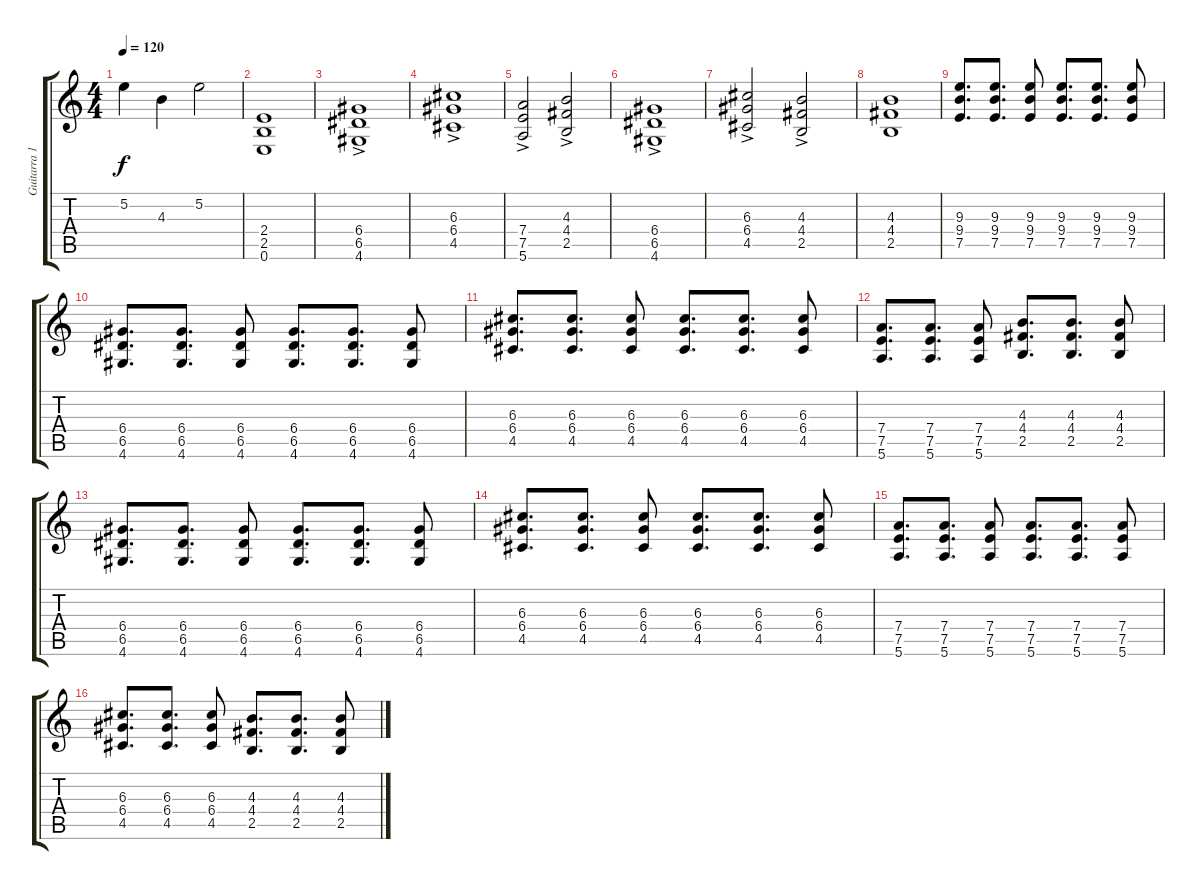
\track ("Guitarra 1 (Alexis Korfiatis)" "Guitarra 1") {instrument distortionguitar}
\staff {score tabs}
\tuning (E4 B3 G3 D3 A2 E2) {hide}
\ts (4 4)
\tempo 120
\clef g2
\ks c
5.2.4{dy f} 4.3.4 5.2.2 |
(2.4 2.5 0.6).1 |
(6.4{ac} 6.5 4.6).1 |
(6.3{ac} 6.4 4.5).1 |
(7.4{ac} 7.5 5.6).2 (4.3{ac} 4.4 2.5).2 |
(6.4{ac} 6.5 4.6).1 |
(6.3{ac} 6.4 4.5).2 (4.3 4.4{ac} 2.5).2 |
(4.3 4.4 2.5).1 |
(9.3 9.4 7.5).8{d} (9.3 9.4 7.5).8{d} (9.3 9.4 7.5).8 (9.3 9.4 7.5).8{d} (9.3 9.4 7.5).8{d} (9.3 9.4 7.5).8 |
(6.4 6.5 4.6).8{d} (6.4 6.5 4.6).8{d} (6.4 6.5 4.6).8 (6.4 6.5 4.6).8{d} (6.4 6.5 4.6).8{d} (6.4 6.5 4.6).8 |
(6.3 6.4 4.5).8{d} (6.3 6.4 4.5).8{d} (6.3 6.4 4.5).8 (6.3 6.4 4.5).8{d} (6.3 6.4 4.5).8{d} (6.3 6.4 4.5).8 |
(7.4 7.5 5.6).8{d} (7.4 7.5 5.6).8{d} (7.4 7.5 5.6).8 (4.3 4.4 2.5).8{d} (4.3 4.4 2.5).8{d} (4.3 4.4 2.5).8 |
(6.4 6.5 4.6).8{d} (6.4 6.5 4.6).8{d} (6.4 6.5 4.6).8 (6.4 6.5 4.6).8{d} (6.4 6.5 4.6).8{d} (6.4 6.5 4.6).8 |
(6.3 6.4 4.5).8{d} (6.3 6.4 4.5).8{d} (6.3 6.4 4.5).8 (6.3 6.4 4.5).8{d} (6.3 6.4 4.5).8{d} (6.3 6.4 4.5).8 |
(7.4 7.5 5.6).8{d} (7.4 7.5 5.6).8{d} (7.4 7.5 5.6).8 (7.4 7.5 5.6).8{d} (7.4 7.5 5.6).8{d} (7.4 7.5 5.6).8 |
(6.3 6.4 4.5).8{d} (6.3 6.4 4.5).8{d} (6.3 6.4 4.5).8 (4.3 4.4 2.5).8{d} (4.3 4.4 2.5).8{d} (4.3 4.4 2.5).8
